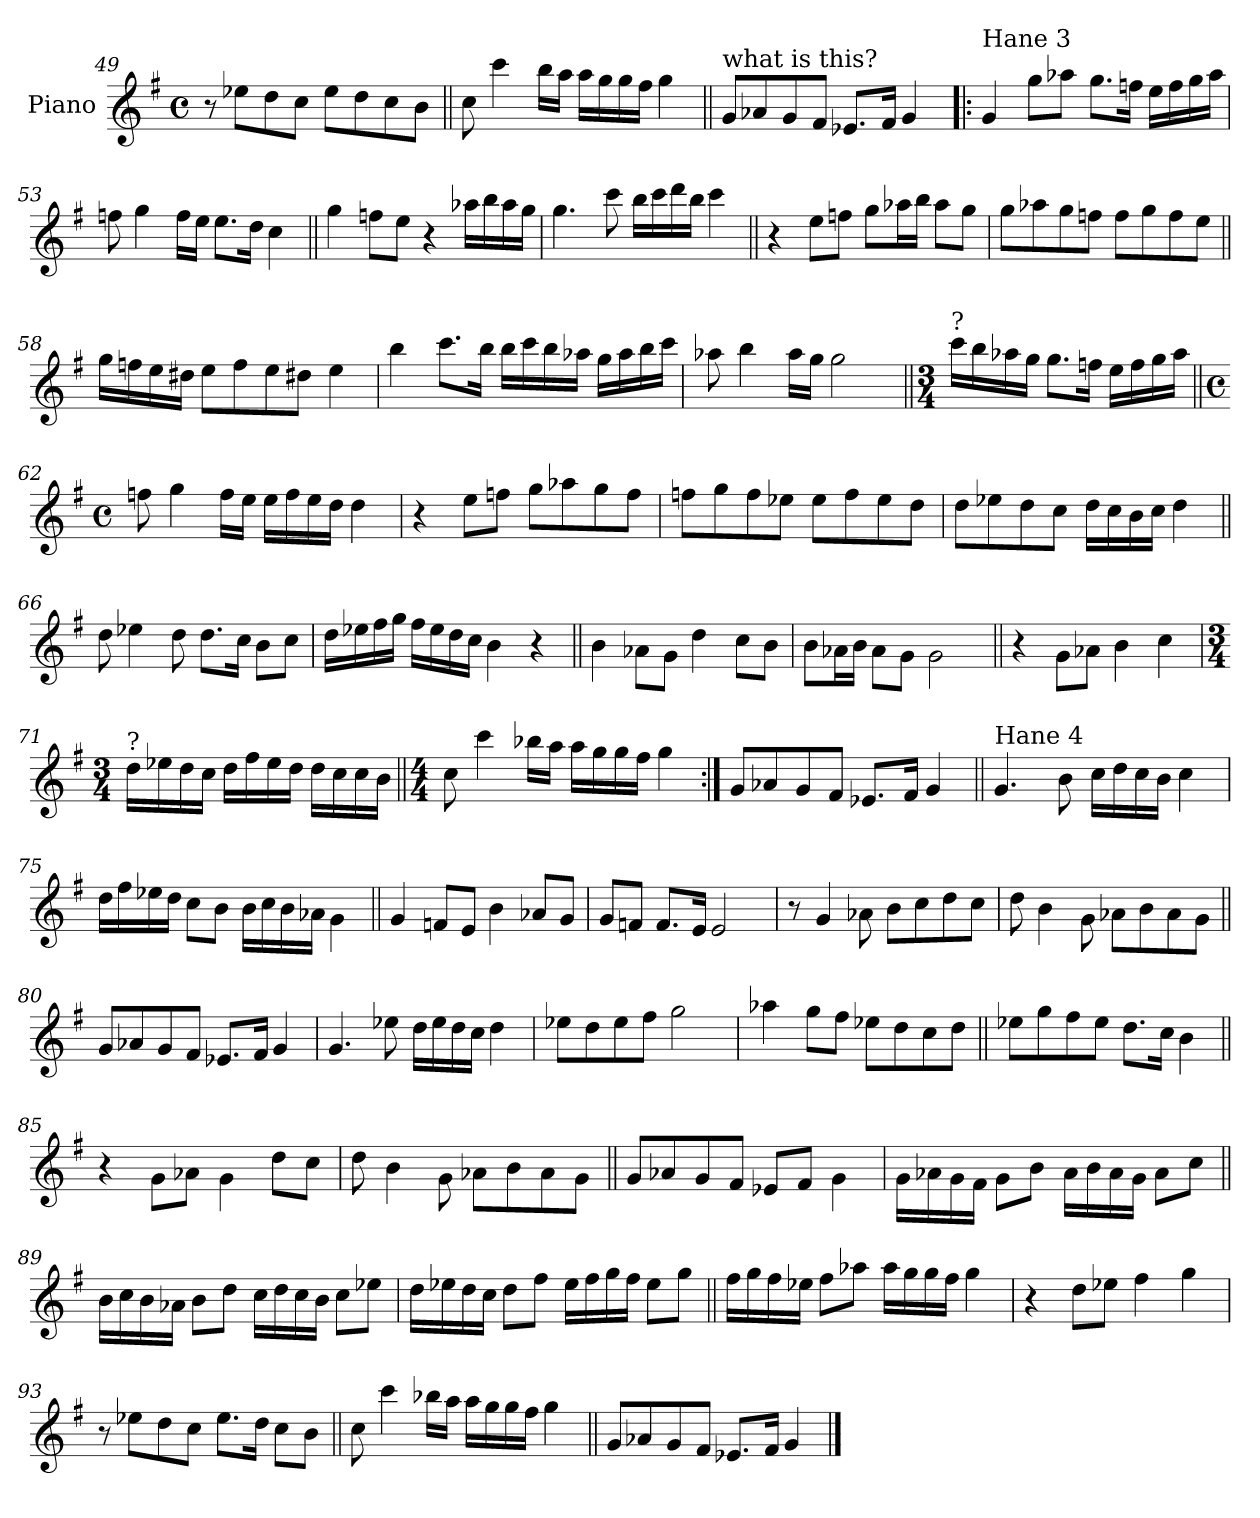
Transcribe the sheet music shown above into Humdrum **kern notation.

**kern
*part1
*staff1
*I"Piano
*I'Pno.
*clefG2
*k[f#]
*M4/4
*met(c)
=49
8r
8ee-X\L
8dd\
8cc\J
8ee-\L
8dd\
8cc\
8b\J
=50||
8cc\
4ccc\
16bb\LL
16aa\JJ
16aa\LL
16gg\
16gg\
16ff#\JJ
4gg\
=51||
!LO:TX:a:t=what is this?
8g/L
8a-X/
8g/
8f#/J
8.e-X/L
16f#/Jk
4g/
!!LO:LB:g=z
=52!|:
!LO:TX:a:t=Hane 3
4g/
8gg\L
8aa-X\J
8.gg\L
16ffn\Jk
16ee\LL
16ff\
16gg\
16aa-\JJ
=53
8ffn\
4gg\
16ff\LL
16ee\JJ
8.ee\L
16dd\Jk
4cc\
=54||
4gg\
8ffn\L
8ee\J
4r
16aa-X\LL
16bb\
16aa-\
16gg\JJ
!!LO:LB:g=z
=55
4.gg\
8ccc\
16bb\LL
16ccc\
16ddd\
16bb\JJ
4ccc\
=56||
4r
8ee\L
8ffn\J
8gg\L
16aa-X\L
16bb\JJ
8aa-\L
8gg\J
=57
8gg\L
8aa-X\
8gg\
8ffn\J
8ff\L
8gg\
8ff\
8ee\J
!!LO:LB:g=z
=58||
16gg\LL
16ffn\
16ee\
16dd#X\JJ
8ee\L
8ff\
8ee\
8dd#X\J
4ee\
=59
4bb\
8.ccc\L
16bb\Jk
16bb\LL
16ccc\
16bb\
16aa-X\JJ
16gg\LL
16aa-\
16bb\
16ccc\JJ
=60
8aa-X\
4bb\
16aa-\LL
16gg\JJ
2gg\
!!LO:PB:g=z
=61||
*M3/4
!LO:TX:a:t=?
16ccc\LL
16bb\
16aa-X\
16gg\JJ
8.gg\L
16ffn\Jk
16ee\LL
16ff\
16gg\
16aa-\JJ
=62||
*M4/4
*met(c)
8ffn\
4gg\
16ff\LL
16ee\JJ
16ee\LL
16ff\
16ee\
16dd\JJ
4dd\
=63
4r
8ee\L
8ffn\J
8gg\L
8aa-X\
8gg\
8ff\J
!!LO:LB:g=z
=64
8ffn\L
8gg\
8ff\
8ee-X\J
8ee-\L
8ff\
8ee-\
8dd\J
=65
8dd\L
8ee-X\
8dd\
8cc\J
16dd\LL
16cc\
16b\
16cc\JJ
4dd\
=66||
8dd\
4ee-X\
8dd\
8.dd\L
16cc\Jk
8b\L
8cc\J
=67
16dd\LL
16ee-X\
16ff#\
16gg\JJ
16ff#\LL
16ee-\
16dd\
16cc\JJ
4b\
4r
!!LO:LB:g=z
=68||
4b\
8a-X\L
8g\J
4dd\
8cc\L
8b\J
=69
8b\L
16a-X\L
16b\JJ
8a-\L
8g\J
2g\
=70||
4r
8g\L
8a-X\J
4b\
4cc\
=71
*M3/4
!LO:TX:a:t=?
16dd\LL
16ee-X\
16dd\
16cc\JJ
16dd\LL
16ff#\
16ee-\
16dd\JJ
16dd\LL
16cc\
16cc\
16b\JJ
!!LO:LB:g=z
=72||
*M4/4
8cc\
4ccc\
16bb-X\LL
16aa\JJ
16aa\LL
16gg\
16gg\
16ff#\JJ
4gg\
=73:|!
8g/L
8a-X/
8g/
8f#/J
8.e-X/L
16f#/Jk
4g/
=74||
!LO:TX:a:t=Hane 4
4.g/
8b\
16cc\LL
16dd\
16cc\
16b\JJ
4cc\
!!LO:LB:g=z
=75
16dd\LL
16ff#\
16ee-X\
16dd\JJ
8cc\L
8b\J
16b\LL
16cc\
16b\
16a-X\JJ
4g\
=76||
4g/
8fn/L
8e/J
4b\
8a-X/L
8g/J
=77
8g/L
8fn/J
8.f/L
16e/Jk
2e/
=78
8r
4g/
8a-X\
8b\L
8cc\
8dd\
8cc\J
!!LO:LB:g=z
=79
8dd\
4b\
8g\
8a-X\L
8b\
8a-\
8g\J
=80||
8g/L
8a-X/
8g/
8f#/J
8.e-X/L
16f#/Jk
4g/
=81
4.g/
8ee-X\
16dd\LL
16ee-\
16dd\
16cc\JJ
4dd\
=82
8ee-X\L
8dd\
8ee-\
8ff#\J
2gg\
!!LO:LB:g=z
=83
4aa-X\
8gg\L
8ff#\J
8ee-X\L
8dd\
8cc\
8dd\J
=84||
8ee-X\L
8gg\
8ff#\
8ee-\J
8.dd\L
16cc\Jk
4b\
=85||
4r
8g\L
8a-X\J
4g\
8dd\L
8cc\J
=86
8dd\
4b\
8g\
8a-X\L
8b\
8a-\
8g\J
!!LO:LB:g=z
=87||
8g/L
8a-X/
8g/
8f#/J
8e-X/L
8f#/J
4g\
=88
16g\LL
16a-X\
16g\
16f#\JJ
8g\L
8b\J
16a-\LL
16b\
16a-\
16g\JJ
8a-\L
8cc\J
=89||
16b\LL
16cc\
16b\
16a-X\JJ
8b\L
8dd\J
16cc\LL
16dd\
16cc\
16b\JJ
8cc\L
8ee-X\J
!!LO:LB:g=z
=90
16dd\LL
16ee-X\
16dd\
16cc\JJ
8dd\L
8ff#\J
16ee-\LL
16ff#\
16gg\
16ff#\JJ
8ee-\L
8gg\J
=91||
16ff#\LL
16gg\
16ff#\
16ee-X\JJ
8ff#\L
8aa-X\J
16aa-\LL
16gg\
16gg\
16ff#\JJ
4gg\
=92
4r
8dd\L
8ee-X\J
4ff#\
4gg\
!!LO:LB:g=z
=93
8r
8ee-X\L
8dd\
8cc\J
8.ee-\L
16dd\Jk
8cc\L
8b\J
=94||
8cc\
4ccc\
16bb-X\LL
16aa\JJ
16aa\LL
16gg\
16gg\
16ff#\JJ
4gg\
=95||
8g/L
8a-X/
8g/
8f#/J
8.e-X/L
16f#/Jk
4g/
==
*-
